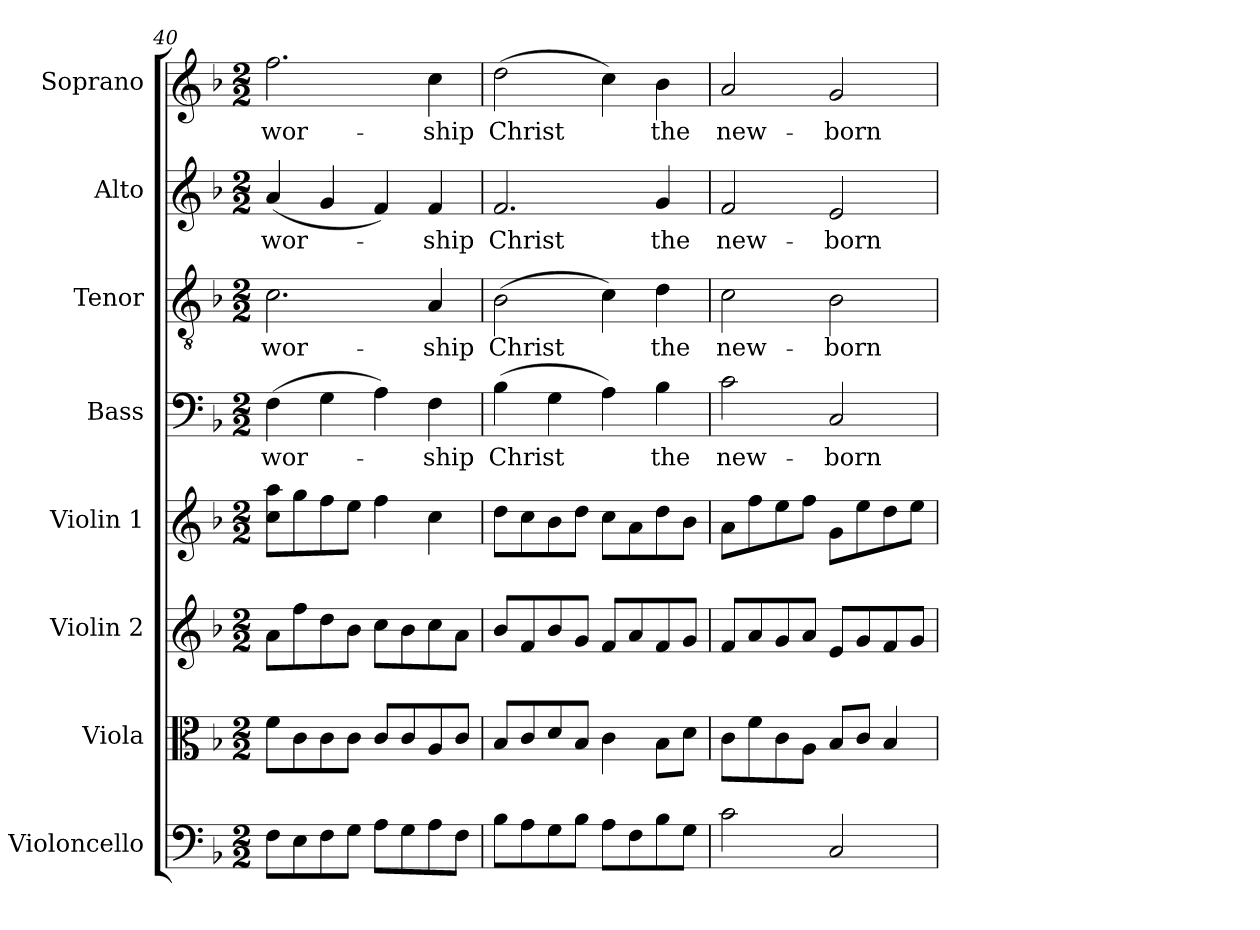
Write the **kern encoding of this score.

**kern	**kern	**kern	**kern	**kern	**text	**kern	**text	**kern	**text	**kern	**text
*part8	*part7	*part6	*part5	*part4	*part4	*part3	*part3	*part2	*part2	*part1	*part1
*staff8	*staff7	*staff6	*staff5	*staff4	*staff4	*staff3	*staff3	*staff2	*staff2	*staff1	*staff1
*I"Violoncello	*I"Viola	*I"Violin 2	*I"Violin 1	*I"Bass	*	*I"Tenor	*	*I"Alto	*	*I"Soprano	*
*I'Vc.	*I'Vla.	*I'Vln. 2	*I'Vln. 1	*I'B.	*	*I'T.	*	*I'A.	*	*I'S.	*
*clefF4	*clefC3	*clefG2	*clefG2	*clefF4	*	*clefGv2	*	*clefG2	*	*clefG2	*
*	*	*	*	*	*	*ITrd7c12	*	*	*	*	*
*k[b-]	*k[b-]	*k[b-]	*k[b-]	*k[b-]	*	*k[b-]	*	*k[b-]	*	*k[b-]	*
*F:	*F:	*F:	*F:	*F:	*	*F:	*	*F:	*	*F:	*
*M2/2	*M2/2	*M2/2	*M2/2	*M2/2	*	*M2/2	*	*M2/2	*	*M2/2	*
=40	=40	=40	=40	=40	=40	=40	=40	=40	=40	=40	=40
!	!	!	!	!	!LO:LY:b:color=#000000	!	!	!	!	!	!
!	!	!	!	!	!	!	!LO:LY:b:color=#000000	!	!	!	!
!	!	!	!	!	!	!	!	!	!LO:LY:b:color=#000000	!	!
!	!	!	!	!	!	!	!	!	!	!	!LO:LY:b:color=#000000
8Fi\L	8fi\L	8ai\L	8cci\ 8aaiL	(4Fi\	wor-	2.Ci\	wor-	(4ai/	wor-	2.ffi\	wor-
8Ei\	8ci\	8ffi\	8ggi\	.	.	.	.	.	.	.	.
8Fi\	8ci\	8ddi\	8ffi\	4Gi\	.	.	.	4gi/	.	.	.
8Gi\J	8ci\J	8b-i\J	8eei\J	.	.	.	.	.	.	.	.
8Ai\L	8ci/L	8cci\L	4ffi\	4Ai\)	.	.	.	4fi/)	.	.	.
8Gi\	8ci/	8b-i\	.	.	.	.	.	.	.	.	.
!	!	!	!	!	!LO:LY:b:color=#000000	!	!	!	!	!	!
!	!	!	!	!	!	!	!LO:LY:b:color=#000000	!	!	!	!
!	!	!	!	!	!	!	!	!	!LO:LY:b:color=#000000	!	!
!	!	!	!	!	!	!	!	!	!	!	!LO:LY:b:color=#000000
8Ai\	8Ai/	8cci\	4cci\	4Fi\	-ship	4AAi/	-ship	4fi/	-ship	4cci\	-ship
8Fi\J	8ci/J	8ai\J	.	.	.	.	.	.	.	.	.
=41	=41	=41	=41	=41	=41	=41	=41	=41	=41	=41	=41
!	!	!	!	!	!LO:LY:b:color=#000000	!	!	!	!	!	!
!	!	!	!	!	!	!	!LO:LY:b:color=#000000	!	!	!	!
!	!	!	!	!	!	!	!	!	!LO:LY:b:color=#000000	!	!
!	!	!	!	!	!	!	!	!	!	!	!LO:LY:b:color=#000000
8B-i\L	8B-i/L	8b-i/L	8ddi\L	(4B-i\	Christ	(2BB-i\	Christ	2.fi/	Christ	(2ddi\	Christ
8Ai\	8ci/	8fi/	8cci\	.	.	.	.	.	.	.	.
8Gi\	8di/	8b-i/	8b-i\	4Gi\	.	.	.	.	.	.	.
8B-i\J	8B-i/J	8gi/J	8ddi\J	.	.	.	.	.	.	.	.
8Ai\L	4ci\	8fi/L	8cci\L	4Ai\)	.	4Ci\)	.	.	.	4cci\)	.
8Fi\	.	8ai/	8ai\	.	.	.	.	.	.	.	.
!	!	!	!	!	!LO:LY:b:color=#000000	!	!	!	!	!	!
!	!	!	!	!	!	!	!LO:LY:b:color=#000000	!	!	!	!
!	!	!	!	!	!	!	!	!	!LO:LY:b:color=#000000	!	!
!	!	!	!	!	!	!	!	!	!	!	!LO:LY:b:color=#000000
8B-i\	8B-i\L	8fi/	8ddi\	4B-i\	the	4Di\	the	4gi/	the	4b-i\	the
8Gi\J	8di\J	8gi/J	8b-i\J	.	.	.	.	.	.	.	.
=42	=42	=42	=42	=42	=42	=42	=42	=42	=42	=42	=42
!	!	!	!	!	!LO:LY:b:color=#000000	!	!	!	!	!	!
!	!	!	!	!	!	!	!LO:LY:b:color=#000000	!	!	!	!
!	!	!	!	!	!	!	!	!	!LO:LY:b:color=#000000	!	!
!	!	!	!	!	!	!	!	!	!	!	!LO:LY:b:color=#000000
2ci\	8ci\L	8fi/L	8ai\L	2ci\	new-	2Ci\	new-	2fi/	new-	2ai/	new-
.	8fi\	8ai/	8ffi\	.	.	.	.	.	.	.	.
.	8ci\	8gi/	8eei\	.	.	.	.	.	.	.	.
.	8Ai\J	8ai/J	8ffi\J	.	.	.	.	.	.	.	.
!	!	!	!	!	!LO:LY:b:color=#000000	!	!	!	!	!	!
!	!	!	!	!	!	!	!LO:LY:b:color=#000000	!	!	!	!
!	!	!	!	!	!	!	!	!	!LO:LY:b:color=#000000	!	!
!	!	!	!	!	!	!	!	!	!	!	!LO:LY:b:color=#000000
2Ci/	8B-i/L	8ei/L	8gi\L	2Ci/	-born	2BB-i\	-born	2ei/	-born	2gi/	-born
.	8ci/J	8gi/	8eei\	.	.	.	.	.	.	.	.
.	4B-i/	8fi/	8ddi\	.	.	.	.	.	.	.	.
.	.	8gi/J	8eei\J	.	.	.	.	.	.	.	.
=	=	=	=	=	=	=	=	=	=	=	=
*-	*-	*-	*-	*-	*-	*-	*-	*-	*-	*-	*-
